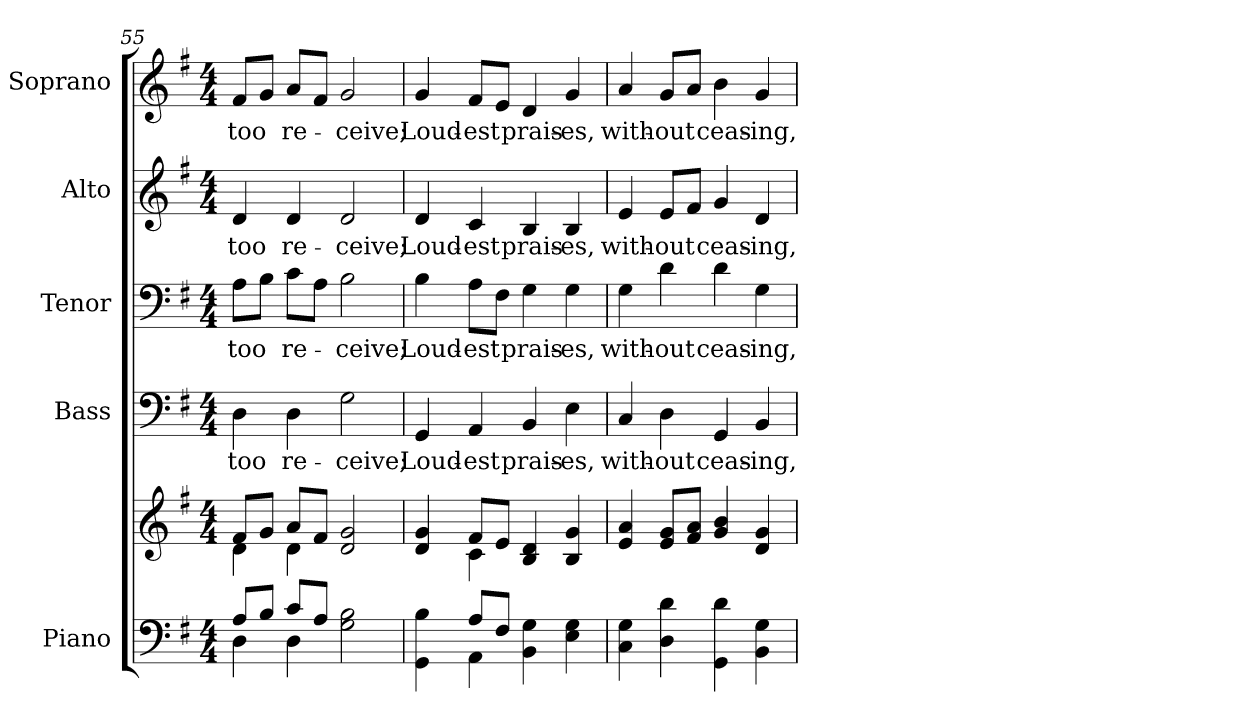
**kern	**kern	**kern	**text	**kern	**text	**kern	**text	**kern	**text
*part5	*part5	*part4	*part4	*part3	*part3	*part2	*part2	*part1	*part1
*staff6	*staff5	*staff4	*staff4	*staff3	*staff3	*staff2	*staff2	*staff1	*staff1
*I"Piano	*	*I"Bass	*	*I"Tenor	*	*I"Alto	*	*I"Soprano	*
*I'Pno.	*	*I'B.	*	*I'T.	*	*I'A.	*	*I'S.	*
!!LO:PB:g=z
*clefF4	*clefG2	*clefF4	*	*clefF4	*	*clefG2	*	*clefG2	*
*k[f#]	*k[f#]	*k[f#]	*	*k[f#]	*	*k[f#]	*	*k[f#]	*
*G:	*G:	*G:	*	*G:	*	*G:	*	*G:	*
*M4/4	*M4/4	*M4/4	*	*M4/4	*	*M4/4	*	*M4/4	*
=55	=55	=55	=55	=55	=55	=55	=55	=55	=55
*^	*^	*	*	*	*	*	*	*	*
!	!	!	!	!	!LO:LY:b:color=#000000	!	!	!	!	!	!
!	!	!	!	!	!	!	!LO:LY:b:color=#000000	!	!	!	!
!	!	!	!	!	!	!	!	!	!LO:LY:b:color=#000000	!	!
!	!	!	!	!	!	!	!	!	!	!	!LO:LY:b:color=#000000
8Ai/L	4Di\	8f#i/L	4di\	4Di\	too	8Ai\L	too	4di/	too	8f#i/L	too
8Bi/J	.	8gi/J	.	.	.	8Bi\J	.	.	.	8gi/J	.
!	!	!	!	!	!LO:LY:b:color=#000000	!	!	!	!	!	!
!	!	!	!	!	!	!	!LO:LY:b:color=#000000	!	!	!	!
!	!	!	!	!	!	!	!	!	!LO:LY:b:color=#000000	!	!
!	!	!	!	!	!	!	!	!	!	!	!LO:LY:b:color=#000000
8ci/L	4Di\	8ai/L	4di\	4Di\	re-	8ci\L	re-	4di/	re-	8ai/L	re-
8Ai/J	.	8f#i/J	.	.	.	8Ai\J	.	.	.	8f#i/J	.
!	!	!	!	!	!LO:LY:b:color=#000000	!	!	!	!	!	!
!	!	!	!	!	!	!	!LO:LY:b:color=#000000	!	!	!	!
!	!	!	!	!	!	!	!	!	!LO:LY:b:color=#000000	!	!
!	!	!	!	!	!	!	!	!	!	!	!LO:LY:b:color=#000000
2Gi\ 2Bi	2ryy	2di/ 2gi	2ryy	2Gi\	-ceive;	2Bi\	-ceive;	2di/	-ceive;	2gi/	-ceive;
=56	=56	=56	=56	=56	=56	=56	=56	=56	=56	=56	=56
!	!	!	!	!	!LO:LY:b:color=#000000	!	!	!	!	!	!
!	!	!	!	!	!	!	!LO:LY:b:color=#000000	!	!	!	!
!	!	!	!	!	!	!	!	!	!LO:LY:b:color=#000000	!	!
!	!	!	!	!	!	!	!	!	!	!	!LO:LY:b:color=#000000
4GGi\ 4Bi	4ryy	4di/ 4gi	4ryy	4GGi/	Loud-	4Bi\	Loud-	4di/	Loud-	4gi/	Loud-
!	!	!	!	!	!LO:LY:b:color=#000000	!	!	!	!	!	!
!	!	!	!	!	!	!	!LO:LY:b:color=#000000	!	!	!	!
!	!	!	!	!	!	!	!	!	!LO:LY:b:color=#000000	!	!
!	!	!	!	!	!	!	!	!	!	!	!LO:LY:b:color=#000000
8Ai/L	4AAi\	8f#i/L	4ci\	4AAi/	-est	8Ai\L	-est	4ci/	-est	8f#i/L	-est
8F#i/J	.	8ei/J	.	.	.	8F#i\J	.	.	.	8ei/J	.
!	!	!	!	!	!LO:LY:b:color=#000000	!	!	!	!	!	!
!	!	!	!	!	!	!	!LO:LY:b:color=#000000	!	!	!	!
!	!	!	!	!	!	!	!	!	!LO:LY:b:color=#000000	!	!
!	!	!	!	!	!	!	!	!	!	!	!LO:LY:b:color=#000000
4BBi\ 4Gi	2ryy	4Bi/ 4di	2ryy	4BBi/	prais-	4Gi\	prais-	4Bi/	prais-	4di/	prais-
!	!	!	!	!	!LO:LY:b:color=#000000	!	!	!	!	!	!
!	!	!	!	!	!	!	!LO:LY:b:color=#000000	!	!	!	!
!	!	!	!	!	!	!	!	!	!LO:LY:b:color=#000000	!	!
!	!	!	!	!	!	!	!	!	!	!	!LO:LY:b:color=#000000
4Ei\ 4Gi	.	4Bi/ 4gi	.	4Ei\	-es,	4Gi\	-es,	4Bi/	-es,	4gi/	-es,
*v	*v	*	*	*	*	*	*	*	*	*	*
*	*v	*v	*	*	*	*	*	*	*	*
!!LO:PB:g=z
=57	=57	=57	=57	=57	=57	=57	=57	=57	=57
!	!	!	!LO:LY:b:color=#000000	!	!	!	!	!	!
!	!	!	!	!	!LO:LY:b:color=#000000	!	!	!	!
!	!	!	!	!	!	!	!LO:LY:b:color=#000000	!	!
!	!	!	!	!	!	!	!	!	!LO:LY:b:color=#000000
4Ci\ 4Gi	4ei/ 4ai	4Ci/	with-	4Gi\	with-	4ei/	with-	4ai/	with-
!	!	!	!LO:LY:b:color=#000000	!	!	!	!	!	!
!	!	!	!	!	!LO:LY:b:color=#000000	!	!	!	!
!	!	!	!	!	!	!	!LO:LY:b:color=#000000	!	!
!	!	!	!	!	!	!	!	!	!LO:LY:b:color=#000000
4Di\ 4di	8ei/ 8giL	4Di\	-out	4di\	-out	8ei/L	-out	8gi/L	-out
.	8f#i/ 8aiJ	.	.	.	.	8f#i/J	.	8ai/J	.
!	!	!	!LO:LY:b:color=#000000	!	!	!	!	!	!
!	!	!	!	!	!LO:LY:b:color=#000000	!	!	!	!
!	!	!	!	!	!	!	!LO:LY:b:color=#000000	!	!
!	!	!	!	!	!	!	!	!	!LO:LY:b:color=#000000
4GGi\ 4di	4gi/ 4bi	4GGi/	ceas-	4di\	ceas-	4gi/	ceas-	4bi\	ceas-
!	!	!	!LO:LY:b:color=#000000	!	!	!	!	!	!
!	!	!	!	!	!LO:LY:b:color=#000000	!	!	!	!
!	!	!	!	!	!	!	!LO:LY:b:color=#000000	!	!
!	!	!	!	!	!	!	!	!	!LO:LY:b:color=#000000
4BBi\ 4Gi	4di/ 4gi	4BBi/	-ing,	4Gi\	-ing,	4di/	-ing,	4gi/	-ing,
=	=	=	=	=	=	=	=	=	=
*-	*-	*-	*-	*-	*-	*-	*-	*-	*-
